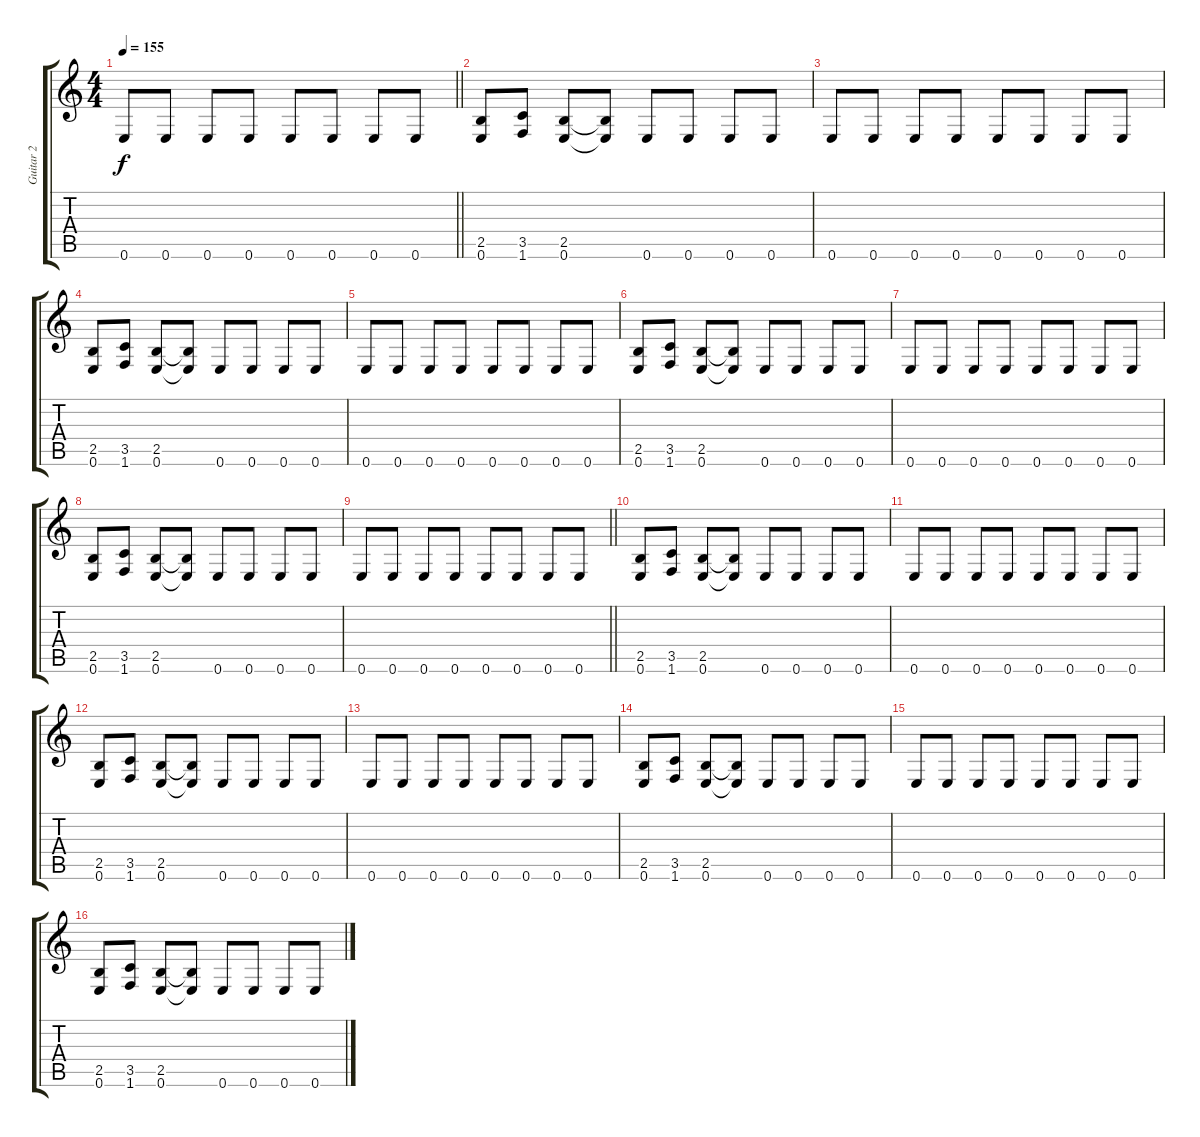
\track ("Guitar 2" "Guitar 2") {instrument overdrivenguitar}
\staff {score tabs}
\tuning (E4 B3 G3 D3 A2 E2) {hide}
\ts (4 4)
\tempo 155
\clef g2
\barLineRight lightlight
\ks c
0.6.8{dy f} 0.6.8 0.6.8 0.6.8 0.6.8 0.6.8 0.6.8 0.6.8 |
(2.5 0.6).8 (3.5 1.6).8 (2.5 0.6).8 (2.5{t} 0.6{t}).8 0.6.8 0.6.8 0.6.8 0.6.8 |
0.6.8 0.6.8 0.6.8 0.6.8 0.6.8 0.6.8 0.6.8 0.6.8 |
(2.5 0.6).8 (3.5 1.6).8 (2.5 0.6).8 (2.5{t} 0.6{t}).8 0.6.8 0.6.8 0.6.8 0.6.8 |
0.6.8 0.6.8 0.6.8 0.6.8 0.6.8 0.6.8 0.6.8 0.6.8 |
(2.5 0.6).8 (3.5 1.6).8 (2.5 0.6).8 (2.5{t} 0.6{t}).8 0.6.8 0.6.8 0.6.8 0.6.8 |
0.6.8 0.6.8 0.6.8 0.6.8 0.6.8 0.6.8 0.6.8 0.6.8 |
(2.5 0.6).8 (3.5 1.6).8 (2.5 0.6).8 (2.5{t} 0.6{t}).8 0.6.8 0.6.8 0.6.8 0.6.8 |
\barLineRight lightlight
0.6.8 0.6.8 0.6.8 0.6.8 0.6.8 0.6.8 0.6.8 0.6.8 |
(2.5 0.6).8 (3.5 1.6).8 (2.5 0.6).8 (2.5{t} 0.6{t}).8 0.6.8 0.6.8 0.6.8 0.6.8 |
0.6.8 0.6.8 0.6.8 0.6.8 0.6.8 0.6.8 0.6.8 0.6.8 |
(2.5 0.6).8 (3.5 1.6).8 (2.5 0.6).8 (2.5{t} 0.6{t}).8 0.6.8 0.6.8 0.6.8 0.6.8 |
0.6.8 0.6.8 0.6.8 0.6.8 0.6.8 0.6.8 0.6.8 0.6.8 |
(2.5 0.6).8 (3.5 1.6).8 (2.5 0.6).8 (2.5{t} 0.6{t}).8 0.6.8 0.6.8 0.6.8 0.6.8 |
0.6.8 0.6.8 0.6.8 0.6.8 0.6.8 0.6.8 0.6.8 0.6.8 |
(2.5 0.6).8 (3.5 1.6).8 (2.5 0.6).8 (2.5{t} 0.6{t}).8 0.6.8 0.6.8 0.6.8 0.6.8
